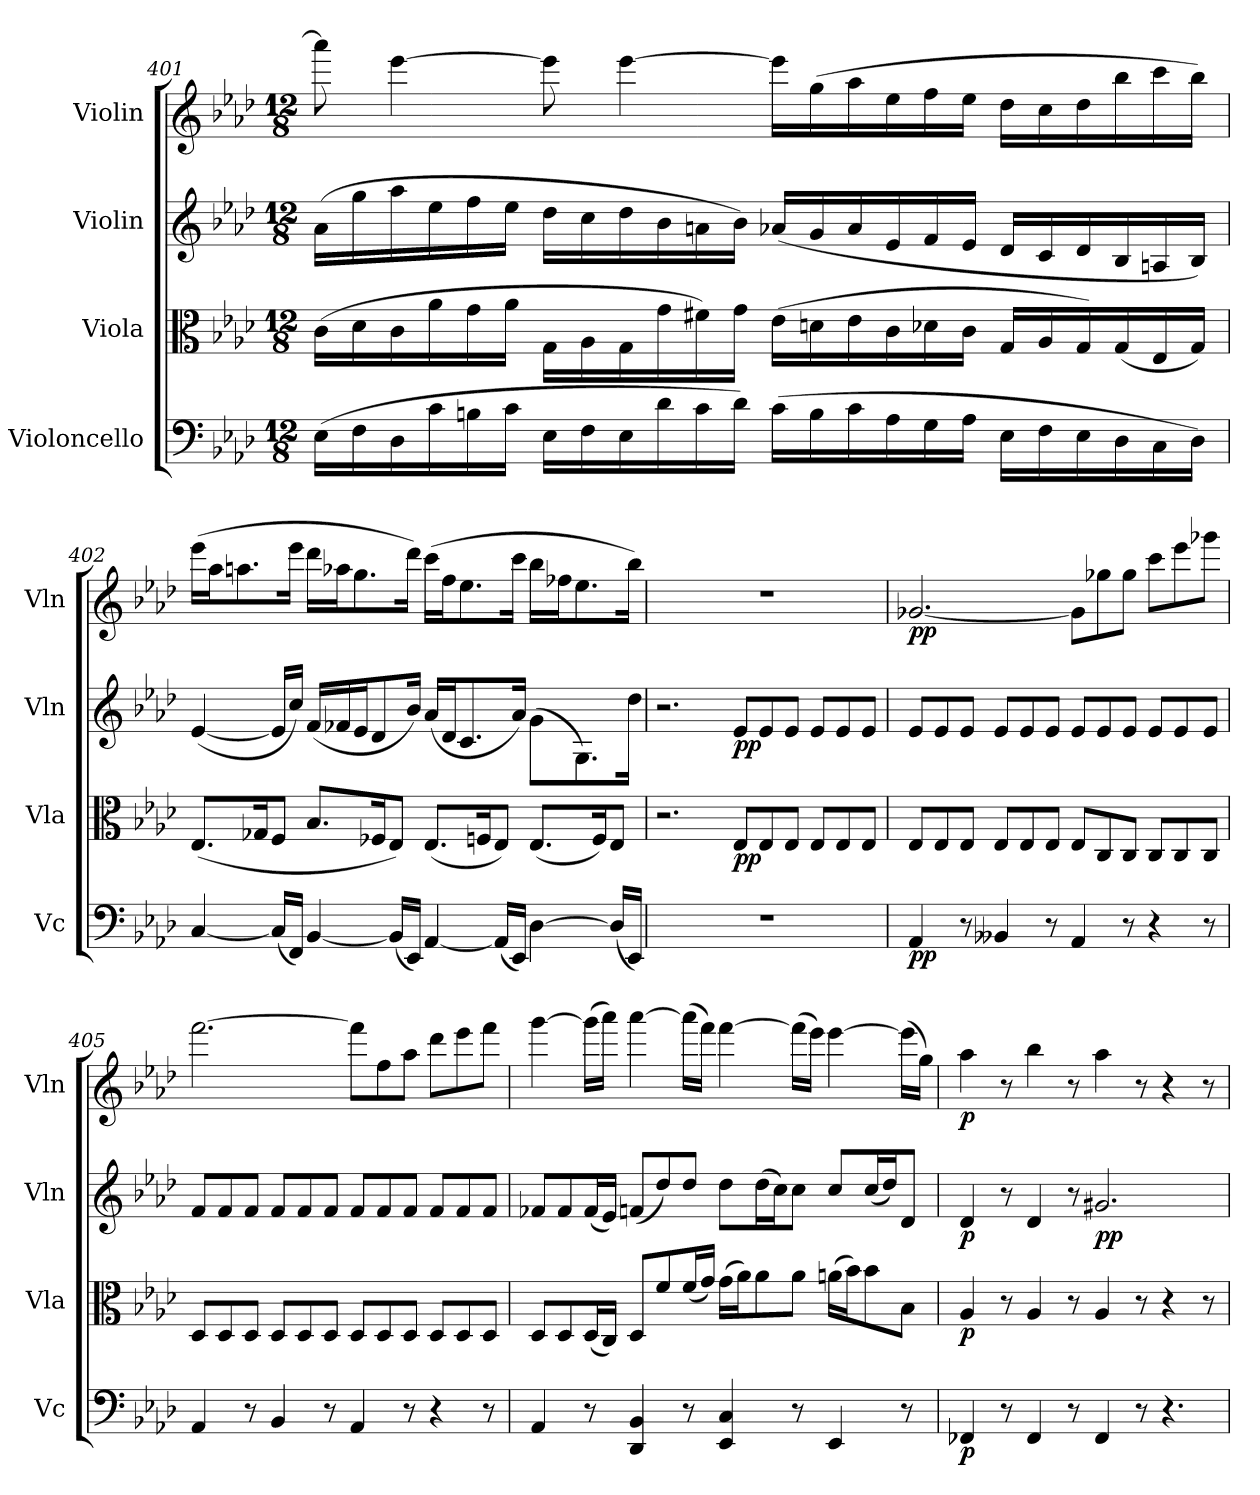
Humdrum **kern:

**kern	**dynam	**kern	**dynam	**kern	**dynam	**kern	**dynam
*part4	*part4	*part3	*part3	*part2	*part2	*part1	*part1
*staff4	*staff4	*staff3	*staff3	*staff2	*staff2	*staff1	*staff1
*I"Violoncello	*	*I"Viola	*	*I"Violin	*	*I"Violin	*
*I'Vc	*	*I'Vla	*	*I'Vln	*	*I'Vln	*
*clefF4	*	*clefC3	*	*clefG2	*	*clefG2	*
*k[b-e-a-d-]	*	*k[b-e-a-d-]	*	*k[b-e-a-d-]	*	*k[b-e-a-d-]	*
*M12/8	*	*M12/8	*	*M12/8	*	*M12/8	*
=401	=401	=401	=401	=401	=401	=401	=401
(16E-\LL	.	(16c\LL	.	(16a-\LL	.	8aaa-]	.
16F\	.	16d-\	.	16gg\	.	.	.
16D-\	.	16c\	.	16aa-\	.	[4eee-	.
16c\	.	16a-\	.	16ee-\	.	.	.
16Bn\	.	16g\	.	16ff\	.	.	.
16c\JJ	.	16a-\JJ	.	16ee-\JJ	.	.	.
16E-\LL	.	16G\LL	.	16dd-\LL	.	8eee-]	.
16F\	.	16A-\	.	16cc\	.	.	.
16E-\	.	16G\	.	16dd-\	.	[4eee-	.
16d-\	.	16g\	.	16b-\	.	.	.
16c\	.	16f#X\)	.	16an\	.	.	.
16d-\JJ)	.	16g\JJ	.	16b-\JJ)	.	.	.
(16c\LL	.	(16e-\LL	.	(16a-X/LL	.	16eee-\LL]	.
16B\	.	16dn\	.	16g/	.	(16gg\	.
16c\	.	16e-\	.	16a-/	.	16aa-\	.
16A-\	.	16c\	.	16e-/	.	16ee-\	.
16G\	.	16d-X\	.	16f/	.	16ff\	.
16A-\JJ	.	16c\JJ	.	16e-/JJ	.	16ee-\JJ	.
16E-\LL	.	16G/LL	.	16d-/LL	.	16dd-\LL	.
16F\	.	16A-/	.	16c/	.	16cc\	.
16E-\	.	16G/)	.	16d-/	.	16dd-\	.
16D-\	.	(16G/	.	16B-/	.	16bb-\	.
16C\	.	16E-/	.	16An/	.	16ccc\	.
16D-\JJ)	.	16G/JJ)	.	16B-/JJ)	.	16bb-\JJ)	.
=402	=402	=402	=402	=402	=402	=402	=402
[4C	.	(8.E-/L	.	([4e-	.	(16eee-\LL	.
.	.	.	.	.	.	16aa-\J	.
.	.	.	.	.	.	8.aan\	.
.	.	16G-X/K	.	.	.	.	.
(16C/LL]	.	8F/J	.	16e-/LL]	.	.	.
16FF/JJ)	.	.	.	16cc/JJ)	.	16eee-\Jk	.
[4BB-	.	8.B-/L	.	(16f/LL	.	16ddd-\LL	.
.	.	.	.	16f-X/	.	16aa-X\J	.
.	.	.	.	16e-/J	.	8.gg\	.
.	.	16F-X/K	.	8d-/	.	.	.
(16BB-/LL]	.	8E-/J)	.	.	.	.	.
16EE-/JJ)	.	.	.	16b-/Jk)	.	16ddd-\Jk)	.
[4AA-	.	(8.E-/L	.	(16a-/LL	.	(16ccc\LL	.
.	.	.	.	16d-/J	.	16ff\J	.
.	.	.	.	8.c/	.	8.ee-\	.
.	.	16Fn/K	.	.	.	.	.
(16AA-/LL]	.	8E-/J)	.	.	.	.	.
16EE-/JJ)	.	.	.	16a-/Jk)	.	16ccc\Jk	.
[4D-	.	(8.E-/L	.	(8g\L	.	16bb-\LL	.
.	.	.	.	.	.	16ff-X\J	.
.	.	.	.	8.G\)	.	8.ee-\	.
.	.	16F/K)	.	.	.	.	.
(16D-/LL]	.	8E-/J	.	.	.	.	.
16EE-/JJ)	.	.	.	16dd-\Jk	.	16bb-\Jk)	.
=403	=403	=403	=403	=403	=403	=403	=403
1.r	.	2.r	.	2.r	.	1.r	.
.	.	8E-/L	pp	8e-/L	pp	.	.
.	.	8E-/	.	8e-/	.	.	.
.	.	8E-/J	.	8e-/J	.	.	.
.	.	8E-/L	.	8e-/L	.	.	.
.	.	8E-/	.	8e-/	.	.	.
.	.	8E-/J	.	8e-/J	.	.	.
=404	=404	=404	=404	=404	=404	=404	=404
4AA-	pp	8E-/L	.	8e-/L	.	[2.g-X	pp
.	.	8E-/	.	8e-/	.	.	.
8r	.	8E-/J	.	8e-/J	.	.	.
4BB--X	.	8E-/L	.	8e-/L	.	.	.
.	.	8E-/	.	8e-/	.	.	.
8r	.	8E-/J	.	8e-/J	.	.	.
4AA-	.	8E-/L	.	8e-/L	.	8g-\L]	.
.	.	8C/	.	8e-/	.	8gg-X\	.
8r	.	8C/J	.	8e-/J	.	8gg-\J	.
4r	.	8C/L	.	8e-/L	.	8ccc\L	.
.	.	8C/	.	8e-/	.	8eee-\	.
8r	.	8C/J	.	8e-/J	.	8ggg-X\J	.
=405	=405	=405	=405	=405	=405	=405	=405
4AA-	.	8D-/L	.	8f/L	.	[2.fff	.
.	.	8D-/	.	8f/	.	.	.
8r	.	8D-/J	.	8f/J	.	.	.
4BB-	.	8D-/L	.	8f/L	.	.	.
.	.	8D-/	.	8f/	.	.	.
8r	.	8D-/J	.	8f/J	.	.	.
4AA-	.	8D-/L	.	8f/L	.	8fff\L]	.
.	.	8D-/	.	8f/	.	8ff\	.
8r	.	8D-/J	.	8f/J	.	8aa-\J	.
4r	.	8D-/L	.	8f/L	.	8ddd-\L	.
.	.	8D-/	.	8f/	.	8eee-\	.
8r	.	8D-/J	.	8f/J	.	8fff\J	.
=406	=406	=406	=406	=406	=406	=406	=406
4AA-	.	8D-/L	.	8f-X/L	.	[4ggg	.
.	.	8D-/	.	8f-/	.	.	.
8r	.	(16D-/L	.	(16f-/L	.	(16ggg\LL]	.
.	.	16C/JJ)	.	16e-/JJ)	.	16aaa-\JJ)	.
4DD- 4BB-	.	8D-/L	.	(8fn/L	.	[4aaa-	.
.	.	8f/	.	8dd-/)	.	.	.
8r	.	(16f/L	.	8dd-/J	.	(16aaa-\LL]	.
.	.	16g/JJ)	.	.	.	16fff\JJ)	.
4EE- 4C	.	(16g\LL	.	8dd-\L	.	[4fff	.
.	.	16a-\J)	.	.	.	.	.
.	.	8a-\	.	(16dd-\L	.	.	.
.	.	.	.	16cc\J)	.	.	.
8r	.	8a-\J	.	8cc\J	.	(16fff\LL]	.
.	.	.	.	.	.	16eee-\JJ)	.
4EE-	.	(16an\LL	.	8cc/L	.	[4eee-	.
.	.	16b-\J)	.	.	.	.	.
.	.	8b-\	.	(16cc/L	.	.	.
.	.	.	.	16dd-/J)	.	.	.
8r	.	8B-\J	.	8d-/J	.	(16eee-\LL]	.
.	.	.	.	.	.	16gg\JJ)	.
=407	=407	=407	=407	=407	=407	=407	=407
4FF-X	p	4A-	p	4d-	p	4aa-	p
8r	.	8r	.	8r	.	8r	.
4FF-	.	4A-	.	4d-	.	4bb-	.
8r	.	8r	.	8r	.	8r	.
4FF-	.	4A-	.	2.g#X	pp	4aa-	.
8r	.	8r	.	.	.	8r	.
4.r	.	4r	.	.	.	4r	.
.	.	8r	.	.	.	8r	.
=	=	=	=	=	=	=	=
*-	*-	*-	*-	*-	*-	*-	*-
